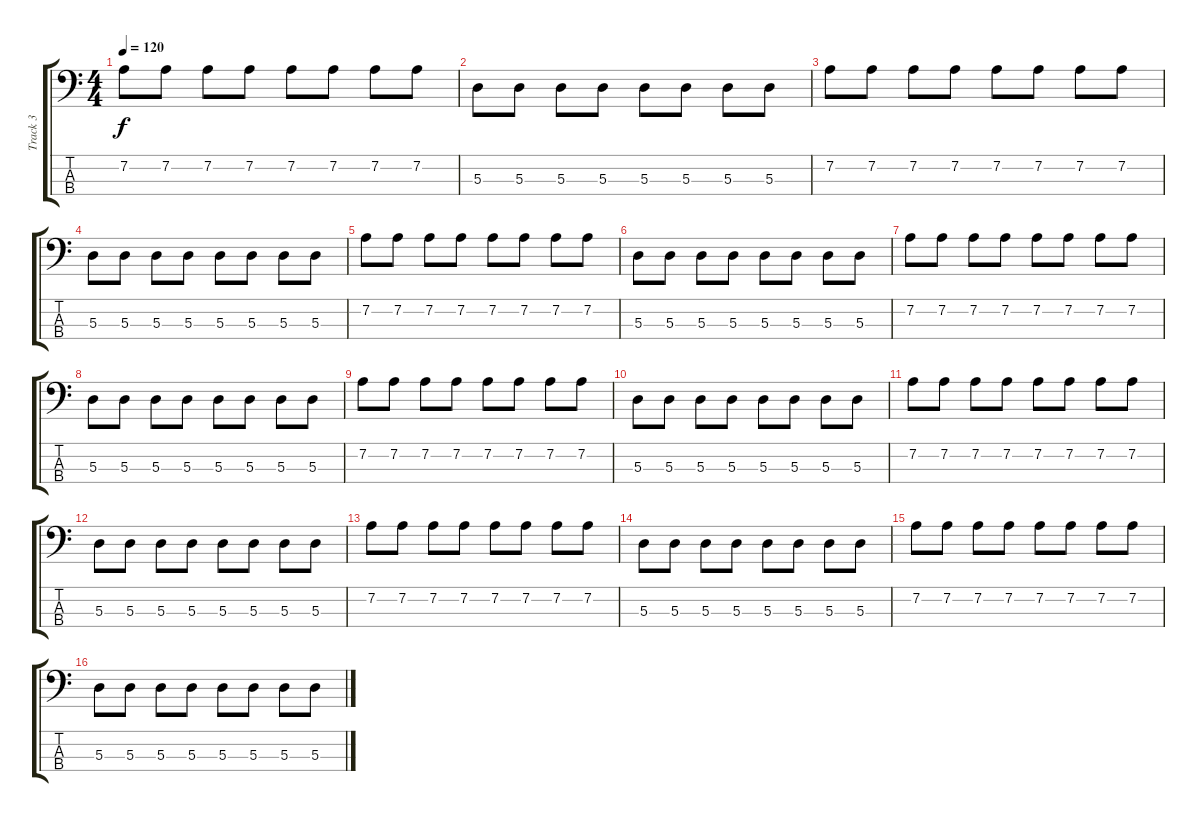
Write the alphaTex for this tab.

\track ("Track 3" "Track 3") {instrument electricbassfinger}
\staff {score tabs}
\tuning (G2 D2 A1 E1) {hide}
\ts (4 4)
\tempo 120
\clef f4
\ks aminor
7.2.8{dy f} 7.2.8 7.2.8 7.2.8 7.2.8 7.2.8 7.2.8 7.2.8 |
\ks c
5.3.8 5.3.8 5.3.8 5.3.8 5.3.8 5.3.8 5.3.8 5.3.8 |
\ks aminor
7.2.8 7.2.8 7.2.8 7.2.8 7.2.8 7.2.8 7.2.8 7.2.8 |
\ks c
5.3.8 5.3.8 5.3.8 5.3.8 5.3.8 5.3.8 5.3.8 5.3.8 |
\ks aminor
7.2.8 7.2.8 7.2.8 7.2.8 7.2.8 7.2.8 7.2.8 7.2.8 |
\ks c
5.3.8 5.3.8 5.3.8 5.3.8 5.3.8 5.3.8 5.3.8 5.3.8 |
\ks aminor
7.2.8 7.2.8 7.2.8 7.2.8 7.2.8 7.2.8 7.2.8 7.2.8 |
\ks c
5.3.8 5.3.8 5.3.8 5.3.8 5.3.8 5.3.8 5.3.8 5.3.8 |
7.2.8 7.2.8 7.2.8 7.2.8 7.2.8 7.2.8 7.2.8 7.2.8 |
\ks aminor
5.3.8 5.3.8 5.3.8 5.3.8 5.3.8 5.3.8 5.3.8 5.3.8 |
\ks c
7.2.8 7.2.8 7.2.8 7.2.8 7.2.8 7.2.8 7.2.8 7.2.8 |
5.3.8 5.3.8 5.3.8 5.3.8 5.3.8 5.3.8 5.3.8 5.3.8 |
\ks aminor
7.2.8 7.2.8 7.2.8 7.2.8 7.2.8 7.2.8 7.2.8 7.2.8 |
5.3.8 5.3.8 5.3.8 5.3.8 5.3.8 5.3.8 5.3.8 5.3.8 |
7.2.8 7.2.8 7.2.8 7.2.8 7.2.8 7.2.8 7.2.8 7.2.8 |
5.3.8 5.3.8 5.3.8 5.3.8 5.3.8 5.3.8 5.3.8 5.3.8
